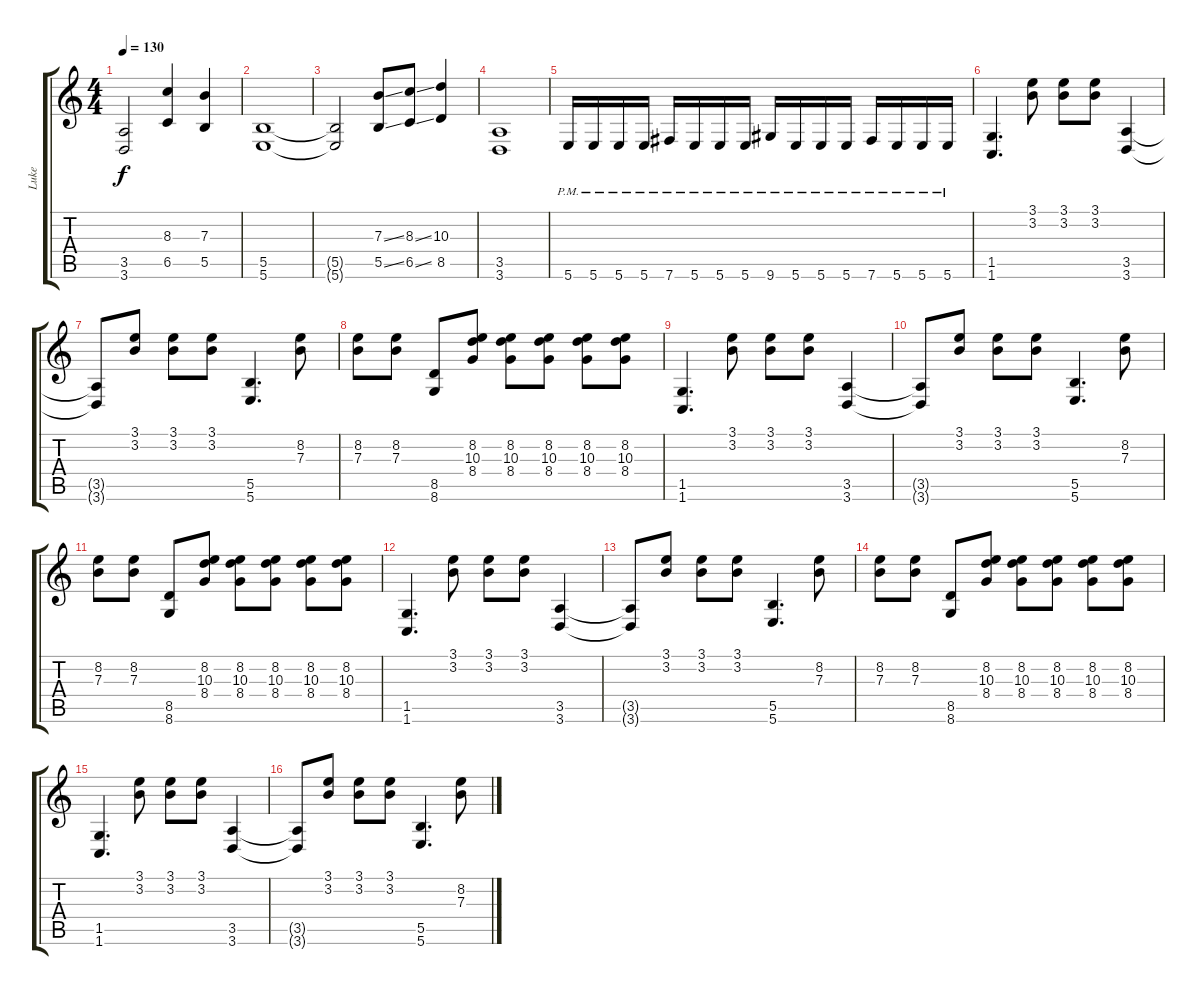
\track ("Luke" "Luke") {instrument distortionguitar}
\staff {score tabs}
\tuning (Db4 Ab3 E3 B2 Gb2 B1) {hide}
\ts (4 4)
\tempo 130
\clef g2
\ks c
(3.5{t} 3.6{t}).2{dy f} (8.3 6.5).4 (7.3 5.5).4 |
(5.5 5.6).1 |
(5.5{t} 5.6{t}).2 (7.3{ss} 5.5{ss}).8 (8.3{ss} 6.5{ss}).8 (10.3 8.5).4 |
(3.5 3.6).1 |
5.6{pm}.16 5.6{pm}.16 5.6{pm}.16 5.6{pm}.16 7.6{pm}.16 5.6{pm}.16 5.6{pm}.16 5.6{pm}.16 9.6{pm}.16 5.6{pm}.16 5.6{pm}.16 5.6{pm}.16 7.6{pm}.16 5.6{pm}.16 5.6{pm}.16 5.6{pm}.16 |
(1.5 1.6).4{d} (3.1 3.2).8 (3.1 3.2).8 (3.1 3.2).8 (3.5 3.6).4 |
(3.5{t} 3.6{t}).8 (3.1 3.2).8 (3.1 3.2).8 (3.1 3.2).8 (5.5 5.6).4{d} (8.2 7.3).8 |
(8.2 7.3).8 (8.2 7.3).8 (8.5 8.6).8 (8.2 10.3 8.4).8 (8.2 10.3 8.4).8 (8.2 10.3 8.4).8 (8.2 10.3 8.4).8 (8.2 10.3 8.4).8 |
(1.5 1.6).4{d} (3.1 3.2).8 (3.1 3.2).8 (3.1 3.2).8 (3.5 3.6).4 |
(3.5{t} 3.6{t}).8 (3.1 3.2).8 (3.1 3.2).8 (3.1 3.2).8 (5.5 5.6).4{d} (8.2 7.3).8 |
(8.2 7.3).8 (8.2 7.3).8 (8.5 8.6).8 (8.2 10.3 8.4).8 (8.2 10.3 8.4).8 (8.2 10.3 8.4).8 (8.2 10.3 8.4).8 (8.2 10.3 8.4).8 |
(1.5 1.6).4{d} (3.1 3.2).8 (3.1 3.2).8 (3.1 3.2).8 (3.5 3.6).4 |
(3.5{t} 3.6{t}).8 (3.1 3.2).8 (3.1 3.2).8 (3.1 3.2).8 (5.5 5.6).4{d} (8.2 7.3).8 |
(8.2 7.3).8 (8.2 7.3).8 (8.5 8.6).8 (8.2 10.3 8.4).8 (8.2 10.3 8.4).8 (8.2 10.3 8.4).8 (8.2 10.3 8.4).8 (8.2 10.3 8.4).8 |
(1.5 1.6).4{d} (3.1 3.2).8 (3.1 3.2).8 (3.1 3.2).8 (3.5 3.6).4 |
(3.5{t} 3.6{t}).8 (3.1 3.2).8 (3.1 3.2).8 (3.1 3.2).8 (5.5 5.6).4{d} (8.2 7.3).8
